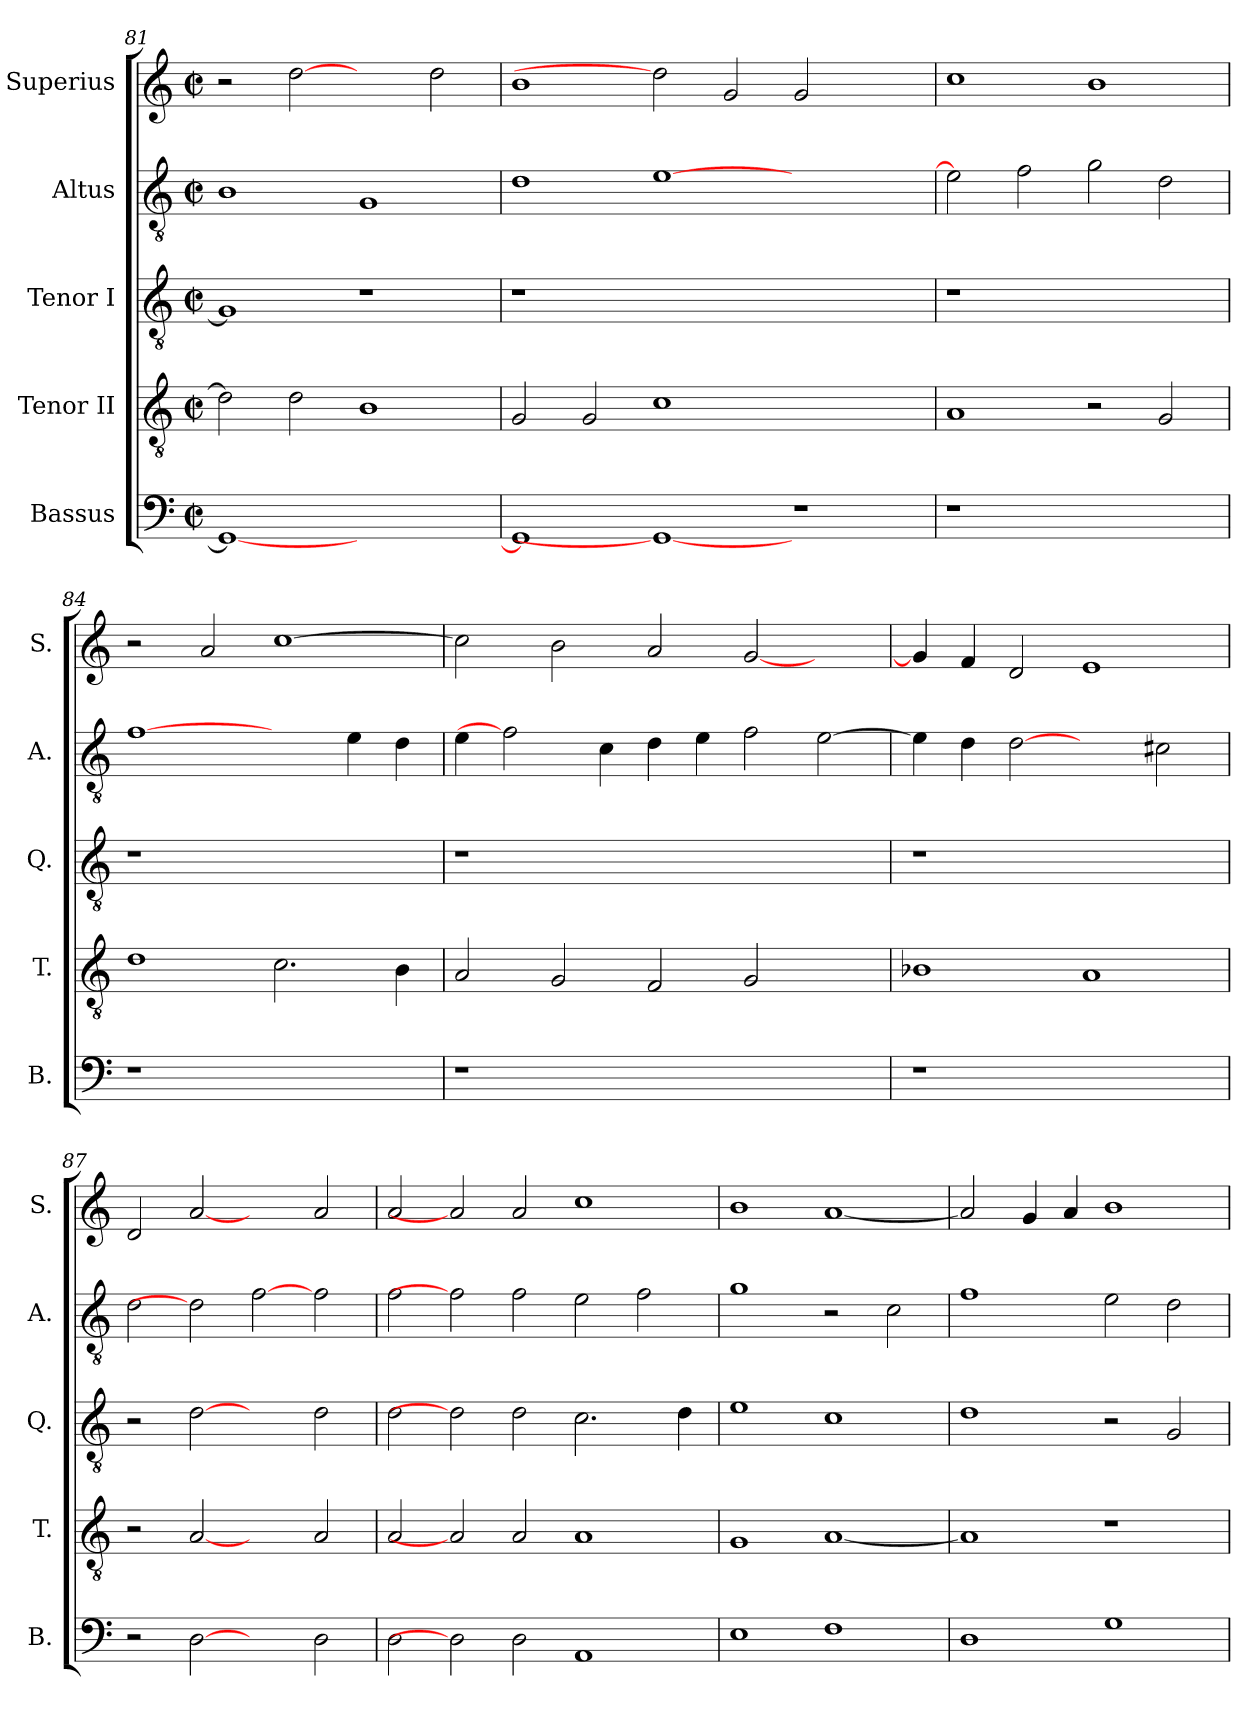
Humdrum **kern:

**kern	**kern	**kern	**kern	**kern
*part5	*part4	*part3	*part2	*part1
*staff5	*staff4	*staff3	*staff2	*staff1
*I"Bassus	*I"Tenor II	*I"Tenor I	*I"Altus	*I"Superius
*I'B.	*I'T.	*I'Q.	*I'A.	*I'S.
*clefF4	*clefGv2	*clefGv2	*clefGv2	*clefG2
*	*ITrd7c12	*ITrd7c12	*ITrd7c12	*
*k[]	*k[]	*k[]	*k[]	*k[]
*C:	*C:	*C:	*C:	*C:
*M2/2	*M2/2	*M2/2	*M2/2	*M2/2
*met(c|)	*met(c|)	*met(c|)	*met(c|)	*met(c|)
=81	=81	=81	=81	=81
1GGi_<	2Di\]	1GGi]	1BBi	2r
.	2Di\	.	.	[2ddi
1ryy	1BBi	1r	1GGi	2ryy
.	.	.	.	2ddi\
=82	=82	=82	=82	=82
!	!	!LO:N:vis=1	!	!
1GGi]	2GGi/	1r	1Di	1bi
.	2GGi/	.	.	.
1GGi_	1Ci	0ryy	[>1Ei	2ddi]
.	.	.	.	2gi/
1r	1ryy	.	1ryy	2gi/
.	.	.	.	2ryy
=83	=83	=83	=83	=83
!LO:N:vis=1	!	!LO:N:vis=1	!	!
1r	1AAi	1r	2Ei\]	1cci
.	.	.	2Fi\	.
1ryy	2r	1ryy	2Gi\	1bi
.	2GGi/	.	2Di\	.
!!LO:LB:g=z
=84	=84	=84	=84	=84
!LO:N:vis=1	!	!LO:N:vis=1	!	!
1r	1Di	1r	[1Fi	2r
.	.	.	.	2ai/
1ryy	2.Ci\	1ryy	2ryy	[>1cci
.	.	.	4Ei\	.
.	4BBi\	.	4Di\	.
=85	=85	=85	=85	=85
!LO:N:vis=1	!	!LO:N:vis=1	!	!
1r	2AAi/	1r	4Ei\	2cci\]
.	.	.	2Fi]	.
.	2GGi/	.	.	2bi\
.	.	.	4Ci\	.
1.ryy	2FFi/	1.ryy	4Di\	2ai/
.	.	.	4Ei\	.
.	2GGi/	.	2Fi\	[<2gi/
.	2ryy	.	[>2Ei\	2ryy
=86	=86	=86	=86	=86
!LO:N:vis=1	!	!LO:N:vis=1	!	!
1r	1BB-Xi	1r	4Ei\]	4gi/]
.	.	.	4Di\	4fi/
.	.	.	[2Di	2di/
1ryy	1AAi	1ryy	2ryy	1ei
.	.	.	2C#Xi\	.
=87	=87	=87	=87	=87
2r	2r	2r	2Di\	2di/
[2Di	[2AAi	[2Di	2Di]	[2ai
2ryy	2ryy	2ryy	[2Fi	2ryy
2Di\	2AAi/	2Di\	2Fi\	2ai/
=88	=88	=88	=88	=88
2Di\	2AAi/	2Di\	2Fi\	2ai/
2Di]	2AAi]	2Di]	2Fi]	2ai]
2Di\	2AAi/	2Di\	2Fi\	2ai/
1AAi	1AAi	2.Ci\	2Ei\	1cci
.	.	.	2Fi\	.
.	.	4Di\	.	.
!!LO:PB:g=z
=89	=89	=89	=89	=89
1Ei	1GGi	1Ei	1Gi	1bi
1Fi	[<1AAi	1Ci	2r	[<1ai
.	.	.	2Ci\	.
=90	=90	=90	=90	=90
1Di	1AAi]	1Di	1Fi	2ai/]
.	.	.	.	4gi/
.	.	.	.	4ai/
1Gi	1r	2r	2Ei\	1bi
.	.	2GGi/	2Di\	.
=	=	=	=	=
*-	*-	*-	*-	*-
